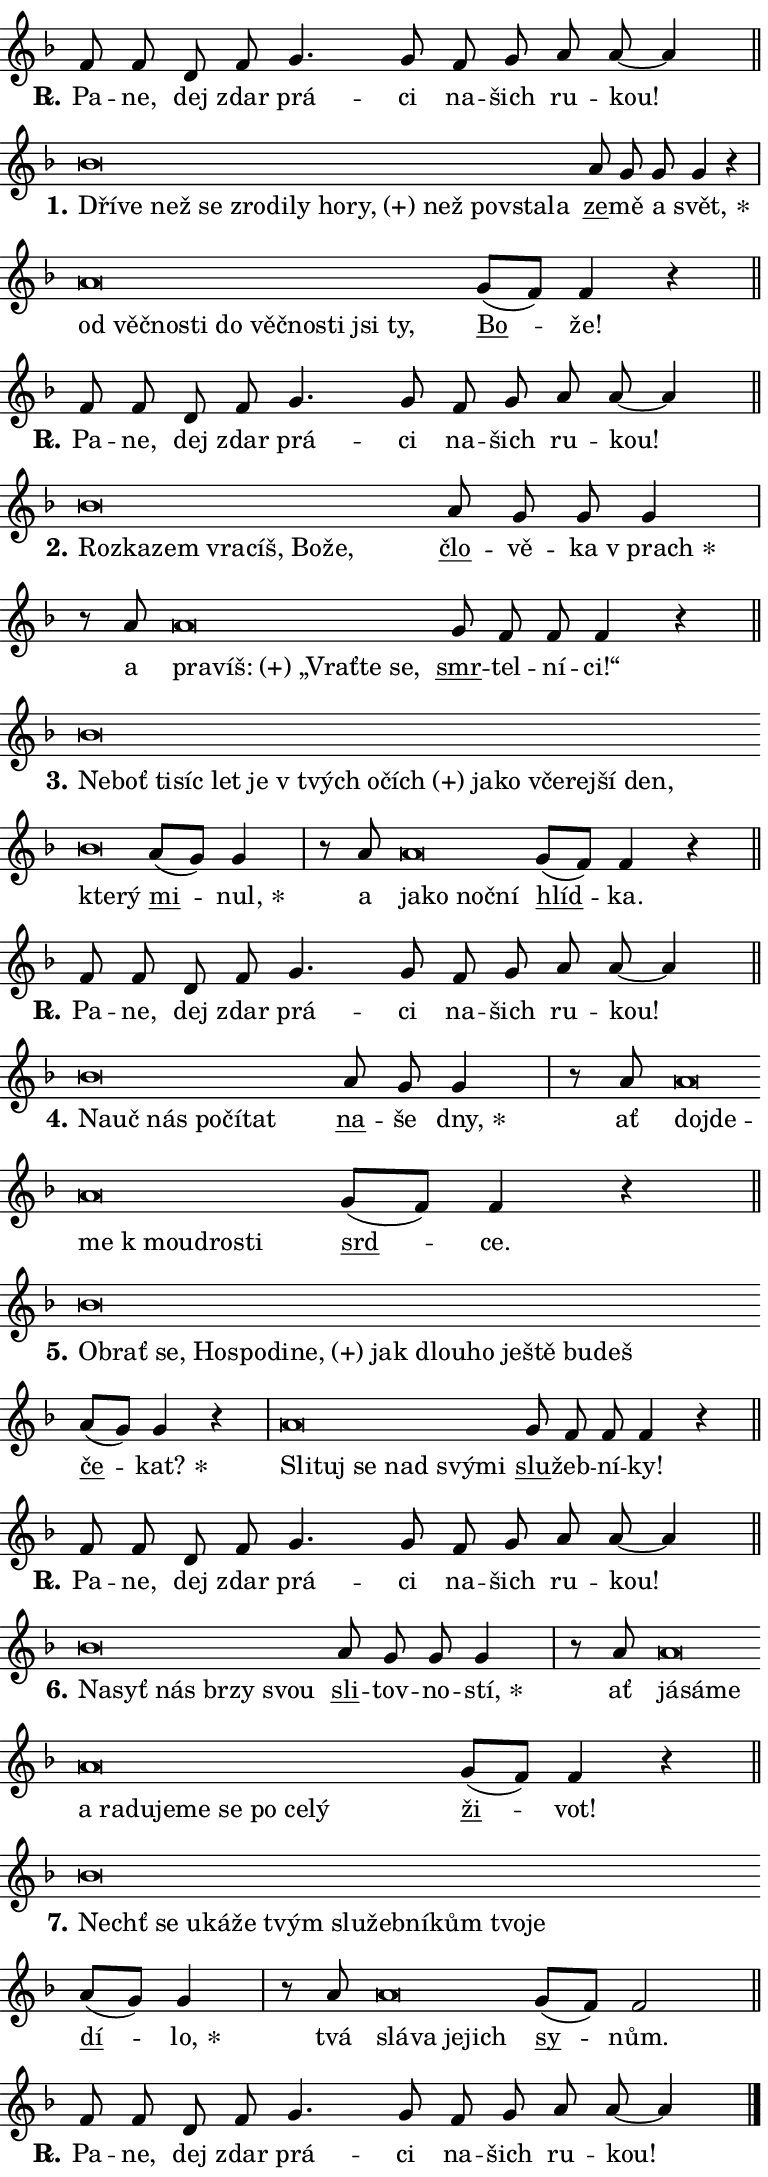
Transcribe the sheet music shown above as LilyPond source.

\version "2.24.0"
\header { tagline = "" }
\paper {
  indent = 0\cm
  top-margin = 0\cm
  right-margin = 0.13\cm % to fit lyric hyphens
  bottom-margin = 0\cm
  left-margin = 0\cm
  paper-width = 13\cm
  page-breaking = #ly:one-page-breaking
  system-system-spacing.basic-distance = #11
  score-system-spacing.basic-distance = #11
  ragged-last = ##f
}


%% Author: Thomas Morley
%% https://lists.gnu.org/archive/html/lilypond-user/2020-05/msg00002.html
#(define (line-position grob)
"Returns position of @var[grob} in current system:
   @code{'start}, if at first time-step
   @code{'end}, if at last time-step
   @code{'middle} otherwise
"
  (let* ((col (ly:item-get-column grob))
         (ln (ly:grob-object col 'left-neighbor))
         (rn (ly:grob-object col 'right-neighbor))
         (col-to-check-left (if (ly:grob? ln) ln col))
         (col-to-check-right (if (ly:grob? rn) rn col))
         (break-dir-left
           (and
             (ly:grob-property col-to-check-left 'non-musical #f)
             (ly:item-break-dir col-to-check-left)))
         (break-dir-right
           (and
             (ly:grob-property col-to-check-right 'non-musical #f)
             (ly:item-break-dir col-to-check-right))))
        (cond ((eqv? 1 break-dir-left) 'start)
              ((eqv? -1 break-dir-right) 'end)
              (else 'middle))))

#(define (tranparent-at-line-position vctor)
  (lambda (grob)
  "Relying on @code{line-position} select the relevant enry from @var{vctor}.
Used to determine transparency,"
    (case (line-position grob)
      ((end) (not (vector-ref vctor 0)))
      ((middle) (not (vector-ref vctor 1)))
      ((start) (not (vector-ref vctor 2))))))

noteHeadBreakVisibility =
#(define-music-function (break-visibility)(vector?)
"Makes @code{NoteHead}s transparent relying on @var{break-visibility}"
#{
  \override NoteHead.transparent =
    #(tranparent-at-line-position break-visibility)
#})

#(define delete-ledgers-for-transparent-note-heads
  (lambda (grob)
    "Reads whether a @code{NoteHead} is transparent.
If so this @code{NoteHead} is removed from @code{'note-heads} from
@var{grob}, which is supposed to be @code{LedgerLineSpanner}.
As a result ledgers are not printed for this @code{NoteHead}"
    (let* ((nhds-array (ly:grob-object grob 'note-heads))
           (nhds-list
             (if (ly:grob-array? nhds-array)
                 (ly:grob-array->list nhds-array)
                 '()))
           ;; Relies on the transparent-property being done before
           ;; Staff.LedgerLineSpanner.after-line-breaking is executed.
           ;; This is fragile ...
           (to-keep
             (remove
               (lambda (nhd)
                 (ly:grob-property nhd 'transparent #f))
               nhds-list)))
      ;; TODO find a better method to iterate over grob-arrays, similiar
      ;; to filter/remove etc for lists
      ;; For now rebuilt from scratch
      (set! (ly:grob-object grob 'note-heads)  '())
      (for-each
        (lambda (nhd)
          (ly:pointer-group-interface::add-grob grob 'note-heads nhd))
        to-keep))))

squashNotes = {
  \override NoteHead.X-extent = #'(-0.2 . 0.2)
  \override NoteHead.Y-extent = #'(-0.75 . 0)
  \override NoteHead.stencil =
    #(lambda (grob)
       (let ((pos (ly:grob-property grob 'staff-position)))
         (begin
           (if (< pos -7) (display "ERROR: Lower brevis then expected\n") (display ""))
           (if (<= pos -6) ly:text-interface::print ly:note-head::print))))
}
unSquashNotes = {
  \revert NoteHead.X-extent
  \revert NoteHead.Y-extent
  \revert NoteHead.stencil
}

hideNotes = \noteHeadBreakVisibility #begin-of-line-visible
unHideNotes = \noteHeadBreakVisibility #all-visible

% work-around for resetting accidentals
% https://lilypond.org/doc/v2.23/Documentation/notation/displaying-rhythms#unmetered-music
cadenzaMeasure = {
  \cadenzaOff
  \partial 1024 s1024
  \cadenzaOn
}

#(define-markup-command (accent layout props text) (markup?)
  "Underline accented syllable"
  (interpret-markup layout props
    #{\markup \override #'(offset . 4.3) \underline { #text }#}))

responsum = \markup \concat {
  "R" \hspace #-1.05 \path #0.1 #'((moveto 0 0.07) (lineto 0.9 0.8)) \hspace #0.05 "."
}

spaceSize = #0.6828661417322834 % exact space size for TeX Gyre Schola

\layout {
  \context {
    \Staff
    \remove "Time_signature_engraver"
    \override LedgerLineSpanner.after-line-breaking = #delete-ledgers-for-transparent-note-heads
  }
  \context {
    \Lyrics {
      \override LyricSpace.minimum-distance = \spaceSize
      \override LyricText.font-name = #"TeX Gyre Schola"
      \override LyricText.font-size = 1
      \override StanzaNumber.font-name = #"TeX Gyre Schola Bold"
      \override StanzaNumber.font-size = 1
    }
  }
  \context {
    \Score 
    \override NoteHead.text =
      #(lambda (grob) 
        (let ((pos (ly:grob-property grob 'staff-position)))
          #{\markup {
            \combine
              \halign #-0.55 \raise #(if (= pos -6) 0 0.5) \override #'(thickness . 2) \draw-line #'(3.2 . 0)
              \musicglyph "noteheads.sM1"
          }#}))
  }
}

% magnetic-lyrics.ily
%
%   written by
%     Jean Abou Samra <jean@abou-samra.fr>
%     Werner Lemberg <wl@gnu.org>
%
%   adapted by
%     Jiri Hon <jiri.hon@gmail.com>
%
% Version 2022-Apr-15

% https://www.mail-archive.com/lilypond-user@gnu.org/msg149350.html

#(define (Left_hyphen_pointer_engraver context)
   "Collect syllable-hyphen-syllable occurrences in lyrics and store
them in properties.  This engraver only looks to the left.  For
example, if the lyrics input is @code{foo -- bar}, it does the
following.

@itemize @bullet
@item
Set the @code{text} property of the @code{LyricHyphen} grob between
@q{foo} and @q{bar} to @code{foo}.

@item
Set the @code{left-hyphen} property of the @code{LyricText} grob with
text @q{foo} to the @code{LyricHyphen} grob between @q{foo} and
@q{bar}.
@end itemize

Use this auxiliary engraver in combination with the
@code{lyric-@/text::@/apply-@/magnetic-@/offset!} hook."
   (let ((hyphen #f)
         (text #f))
     (make-engraver
      (acknowledgers
       ((lyric-syllable-interface engraver grob source-engraver)
        (set! text grob)))
      (end-acknowledgers
       ((lyric-hyphen-interface engraver grob source-engraver)
        ;(when (not (grob::has-interface grob 'lyric-space-interface))
          (set! hyphen grob)));)
      ((stop-translation-timestep engraver)
       (when (and text hyphen)
         (ly:grob-set-object! text 'left-hyphen hyphen))
       (set! text #f)
       (set! hyphen #f)))))

#(define (lyric-text::apply-magnetic-offset! grob)
   "If the space between two syllables is less than the value in
property @code{LyricText@/.details@/.squash-threshold}, move the right
syllable to the left so that it gets concatenated with the left
syllable.

Use this function as a hook for
@code{LyricText@/.after-@/line-@/breaking} if the
@code{Left_@/hyphen_@/pointer_@/engraver} is active."
   (let ((hyphen (ly:grob-object grob 'left-hyphen #f)))
     (when hyphen
       (let ((left-text (ly:spanner-bound hyphen LEFT)))
         (when (grob::has-interface left-text 'lyric-syllable-interface)
           (let* ((common (ly:grob-common-refpoint grob left-text X))
                  (this-x-ext (ly:grob-extent grob common X))
                  (left-x-ext
                   (begin
                     ;; Trigger magnetism for left-text.
                     (ly:grob-property left-text 'after-line-breaking)
                     (ly:grob-extent left-text common X)))
                  ;; `delta` is the gap width between two syllables.
                  (delta (- (interval-start this-x-ext)
                            (interval-end left-x-ext)))
                  (details (ly:grob-property grob 'details))
                  (threshold (assoc-get 'squash-threshold details 0.2)))
             (when (< delta threshold)
               (let* (;; We have to manipulate the input text so that
                      ;; ligatures crossing syllable boundaries are not
                      ;; disabled.  For languages based on the Latin
                      ;; script this is essentially a beautification.
                      ;; However, for non-Western scripts it can be a
                      ;; necessity.
                      (lt (ly:grob-property left-text 'text))
                      (rt (ly:grob-property grob 'text))
                      (is-space (grob::has-interface hyphen 'lyric-space-interface))
                      (space (if is-space " " ""))
                      (extra-delta (if is-space spaceSize 0))
                      ;; Append new syllable.
                      (ltrt-space (if (and (string? lt) (string? rt))
                                (string-append lt space rt)
                                (make-concat-markup (list lt space rt))))
                      ;; Right-align `ltrt` to the right side.
                      (ltrt-space-markup (grob-interpret-markup
                               grob
                               (make-translate-markup
                                (cons (interval-length this-x-ext) 0)
                                (make-right-align-markup ltrt-space)))))
                 (begin
                   ;; Don't print `left-text`.
                   (ly:grob-set-property! left-text 'stencil #f)
                   ;; Set text and stencil (which holds all collected
                   ;; syllables so far) and shift it to the left.
                   (ly:grob-set-property! grob 'text ltrt-space)
                   (ly:grob-set-property! grob 'stencil ltrt-space-markup)
                   (ly:grob-translate-axis! grob (- (- delta extra-delta)) X))))))))))


#(define (lyric-hyphen::displace-bounds-first grob)
   ;; Make very sure this callback isn't triggered too early.
   (let ((left (ly:spanner-bound grob LEFT))
         (right (ly:spanner-bound grob RIGHT)))
     (ly:grob-property left 'after-line-breaking)
     (ly:grob-property right 'after-line-breaking)
     (ly:lyric-hyphen::print grob)))

squashThreshold = #0.4

\layout {
  \context {
    \Lyrics
    \consists #Left_hyphen_pointer_engraver
    \override LyricText.after-line-breaking =
      #lyric-text::apply-magnetic-offset!
    \override LyricHyphen.stencil = #lyric-hyphen::displace-bounds-first
    \override LyricText.details.squash-threshold = \squashThreshold
    \override LyricHyphen.minimum-distance = 0
    \override LyricHyphen.minimum-length = \squashThreshold
  }
}

squashText = \override LyricText.details.squash-threshold = 9999
unSquashText = \override LyricText.details.squash-threshold = \squashThreshold

leftText = \override LyricText.self-alignment-X = #LEFT
unLeftText = \revert LyricText.self-alignment-X

starOffset = #(lambda (grob) 
                (let ((x_offset (ly:self-alignment-interface::aligned-on-x-parent grob)))
                  (if (= x_offset 0) 0 (+ x_offset 1.2))))

star = #(define-music-function (syllable)(string?)
"Append star separator at the end of a syllable"
#{
  \once \override LyricText.X-offset = #starOffset
  \lyricmode { \markup {
    #syllable
    \override #'((font-name . "TeX Gyre Schola Bold")) \hspace #0.2 \lower #0.65 \larger "*"
  } }
#})

starAccent = #(define-music-function (syllable)(string?)
"Append star separator at the end of a syllable and make accent"
#{
  \once \override LyricText.X-offset = #starOffset
  \lyricmode { \markup {
    \accent #syllable
    \override #'((font-name . "TeX Gyre Schola Bold")) \hspace #0.2 \lower #0.65 \larger "*"
  } }
#})

breath = #(define-music-function (syllable)(string?)
"Append breathing indicator at the end of a syllable"
#{
  \lyricmode { \markup { #syllable "+" } }
#})

optionalBreath = #(define-music-function (syllable)(string?)
"Append optional breathing indicator at the end of a syllable"
#{
  \lyricmode { \markup { #syllable "(+)" } }
#})


\score {
    <<
        \new Voice = "melody" { \cadenzaOn \key f \major \relative { f'8 f d f g4. g8 \bar "" f8 g a a~ a4 \cadenzaMeasure \bar "||" \break } }
        \new Lyrics \lyricsto "melody" { \lyricmode { \set stanza = \responsum
Pa -- ne, dej zdar prá -- ci na -- šich ru -- kou! } }
    >>
    \layout {}
}

\score {
    <<
        \new Voice = "melody" { \cadenzaOn \key f \major \relative { \squashNotes bes'\breve*1/16 \hideNotes \breve*1/16 \bar "" \breve*1/16 \bar "" \breve*1/16 \bar "" \breve*1/16 \bar "" \breve*1/16 \bar "" \breve*1/16 \bar "" \breve*1/16 \bar "" \breve*1/16 \bar "" \breve*1/16 \bar "" \breve*1/16 \bar "" \breve*1/16 \breve*1/16 \bar "" \unHideNotes \unSquashNotes \bar "" a8 g g g4 r \cadenzaMeasure \bar "|" \squashNotes a\breve*1/16 \hideNotes \breve*1/16 \bar "" \breve*1/16 \bar "" \breve*1/16 \bar "" \breve*1/16 \bar "" \breve*1/16 \bar "" \breve*1/16 \bar "" \breve*1/16 \bar "" \breve*1/16 \breve*1/16 \bar "" \unHideNotes \unSquashNotes \bar "" g8[( f)] f4 r \cadenzaMeasure \bar "||" \break } }
        \new Lyrics \lyricsto "melody" { \lyricmode { \set stanza = "1."
\leftText Dří -- \squashText ve než se zro -- di -- ly ho -- \optionalBreath ry, než po -- vsta -- la \unLeftText \unSquashText \markup \accent ze -- mě a \star svět, \leftText od \squashText věč -- no -- sti do věč -- no -- sti jsi ty, \unLeftText \unSquashText \markup \accent Bo -- že! } }
    >>
    \layout {}
}

\score {
    <<
        \new Voice = "melody" { \cadenzaOn \key f \major \relative { f'8 f d f g4. g8 \bar "" f8 g a a~ a4 \cadenzaMeasure \bar "||" \break } }
        \new Lyrics \lyricsto "melody" { \lyricmode { \set stanza = \responsum
Pa -- ne, dej zdar prá -- ci na -- šich ru -- kou! } }
    >>
    \layout {}
}

\score {
    <<
        \new Voice = "melody" { \cadenzaOn \key f \major \relative { \squashNotes bes'\breve*1/16 \hideNotes \breve*1/16 \bar "" \breve*1/16 \bar "" \breve*1/16 \bar "" \breve*1/16 \bar "" \breve*1/16 \breve*1/16 \bar "" \unHideNotes \unSquashNotes \bar "" a8 g g g4 \cadenzaMeasure \bar "|" r8 a8 \squashNotes a\breve*1/16 \hideNotes \breve*1/16 \bar "" \breve*1/16 \bar "" \breve*1/16 \breve*1/16 \bar "" \unHideNotes \unSquashNotes \bar "" g8 f f f4 r \cadenzaMeasure \bar "||" \break } }
        \new Lyrics \lyricsto "melody" { \lyricmode { \set stanza = "2."
\leftText Roz -- \squashText ka -- zem vra -- cíš, Bo -- že, \unLeftText \unSquashText \markup \accent člo -- vě -- ka \star "v prach" a \leftText pra -- \squashText \optionalBreath víš: „Vrať -- te se, \unLeftText \unSquashText \markup \accent smr -- tel -- ní -- ci!“ } }
    >>
    \layout {}
}

\score {
    <<
        \new Voice = "melody" { \cadenzaOn \key f \major \relative { \squashNotes bes'\breve*1/16 \hideNotes \breve*1/16 \bar "" \breve*1/16 \bar "" \breve*1/16 \bar "" \breve*1/16 \bar "" \breve*1/16 \bar "" \breve*1/16 \bar "" \breve*1/16 \bar "" \breve*1/16 \bar "" \breve*1/16 \bar "" \breve*1/16 \bar "" \breve*1/16 \bar "" \breve*1/16 \bar "" \breve*1/16 \bar "" \breve*1/16 \bar "" \breve*1/16 \breve*1/16 \bar "" \unHideNotes \unSquashNotes \bar "" a8[( g)] g4 \cadenzaMeasure \bar "|" r8 a8 \squashNotes a\breve*1/16 \hideNotes \breve*1/16 \bar "" \breve*1/16 \breve*1/16 \bar "" \unHideNotes \unSquashNotes \bar "" g8[( f)] f4 r \cadenzaMeasure \bar "||" \break } }
        \new Lyrics \lyricsto "melody" { \lyricmode { \set stanza = "3."
\leftText Ne -- \squashText boť ti -- síc let je "v tvých" o -- \optionalBreath čích ja -- ko vče -- rej -- ší den, kte -- rý \unLeftText \unSquashText \markup \accent mi -- \star nul, a \leftText ja -- \squashText ko noč -- ní \unLeftText \unSquashText \markup \accent hlíd -- ka. } }
    >>
    \layout {}
}

\score {
    <<
        \new Voice = "melody" { \cadenzaOn \key f \major \relative { f'8 f d f g4. g8 \bar "" f8 g a a~ a4 \cadenzaMeasure \bar "||" \break } }
        \new Lyrics \lyricsto "melody" { \lyricmode { \set stanza = \responsum
Pa -- ne, dej zdar prá -- ci na -- šich ru -- kou! } }
    >>
    \layout {}
}

\score {
    <<
        \new Voice = "melody" { \cadenzaOn \key f \major \relative { \squashNotes bes'\breve*1/16 \hideNotes \breve*1/16 \bar "" \breve*1/16 \bar "" \breve*1/16 \bar "" \breve*1/16 \breve*1/16 \bar "" \unHideNotes \unSquashNotes \bar "" a8 g g4 \cadenzaMeasure \bar "|" r8 a8 \squashNotes a\breve*1/16 \hideNotes \breve*1/16 \bar "" \breve*1/16 \bar "" \breve*1/16 \bar "" \breve*1/16 \breve*1/16 \bar "" \unHideNotes \unSquashNotes \bar "" g8[( f)] f4 r \cadenzaMeasure \bar "||" \break } }
        \new Lyrics \lyricsto "melody" { \lyricmode { \set stanza = "4."
\leftText Na -- \squashText uč nás po -- čí -- tat \unLeftText \unSquashText \markup \accent na -- še \star dny, ať \leftText do -- \squashText jde -- me "k mou" -- dro -- sti \unLeftText \unSquashText \markup \accent srd -- ce. } }
    >>
    \layout {}
}

\score {
    <<
        \new Voice = "melody" { \cadenzaOn \key f \major \relative { \squashNotes bes'\breve*1/16 \hideNotes \breve*1/16 \bar "" \breve*1/16 \bar "" \breve*1/16 \bar "" \breve*1/16 \bar "" \breve*1/16 \bar "" \breve*1/16 \bar "" \breve*1/16 \bar "" \breve*1/16 \bar "" \breve*1/16 \bar "" \breve*1/16 \bar "" \breve*1/16 \bar "" \breve*1/16 \breve*1/16 \bar "" \unHideNotes \unSquashNotes \bar "" a8[( g)] g4 r \cadenzaMeasure \bar "|" \squashNotes a\breve*1/16 \hideNotes \breve*1/16 \bar "" \breve*1/16 \bar "" \breve*1/16 \bar "" \breve*1/16 \breve*1/16 \bar "" \unHideNotes \unSquashNotes \bar "" g8 f f f4 r \cadenzaMeasure \bar "||" \break } }
        \new Lyrics \lyricsto "melody" { \lyricmode { \set stanza = "5."
\leftText Ob -- \squashText rať se, Ho -- spo -- di -- \optionalBreath ne, jak dlou -- ho je -- ště bu -- deš \unLeftText \unSquashText \markup \accent če -- \star kat? \leftText Sli -- \squashText tuj se nad svý -- mi \unLeftText \unSquashText \markup \accent slu -- žeb -- ní -- ky! } }
    >>
    \layout {}
}

\score {
    <<
        \new Voice = "melody" { \cadenzaOn \key f \major \relative { f'8 f d f g4. g8 \bar "" f8 g a a~ a4 \cadenzaMeasure \bar "||" \break } }
        \new Lyrics \lyricsto "melody" { \lyricmode { \set stanza = \responsum
Pa -- ne, dej zdar prá -- ci na -- šich ru -- kou! } }
    >>
    \layout {}
}

\score {
    <<
        \new Voice = "melody" { \cadenzaOn \key f \major \relative { \squashNotes bes'\breve*1/16 \hideNotes \breve*1/16 \bar "" \breve*1/16 \bar "" \breve*1/16 \bar "" \breve*1/16 \breve*1/16 \bar "" \unHideNotes \unSquashNotes \bar "" a8 g g g4 \cadenzaMeasure \bar "|" r8 a8 \squashNotes a\breve*1/16 \hideNotes \breve*1/16 \bar "" \breve*1/16 \bar "" \breve*1/16 \bar "" \breve*1/16 \bar "" \breve*1/16 \bar "" \breve*1/16 \bar "" \breve*1/16 \bar "" \breve*1/16 \bar "" \breve*1/16 \bar "" \breve*1/16 \breve*1/16 \bar "" \unHideNotes \unSquashNotes \bar "" g8[( f)] f4 r \cadenzaMeasure \bar "||" \break } }
        \new Lyrics \lyricsto "melody" { \lyricmode { \set stanza = "6."
\leftText Na -- \squashText syť nás br -- zy svou \unLeftText \unSquashText \markup \accent sli -- tov -- no -- \star stí, ať \leftText já -- \squashText sá -- me a ra -- du -- je -- me se po ce -- lý \unLeftText \unSquashText \markup \accent ži -- vot! } }
    >>
    \layout {}
}

\score {
    <<
        \new Voice = "melody" { \cadenzaOn \key f \major \relative { \squashNotes bes'\breve*1/16 \hideNotes \breve*1/16 \bar "" \breve*1/16 \bar "" \breve*1/16 \bar "" \breve*1/16 \bar "" \breve*1/16 \bar "" \breve*1/16 \bar "" \breve*1/16 \bar "" \breve*1/16 \bar "" \breve*1/16 \bar "" \breve*1/16 \breve*1/16 \bar "" \unHideNotes \unSquashNotes \bar "" a8[( g)] g4 \cadenzaMeasure \bar "|" r8 a8 \squashNotes a\breve*1/16 \hideNotes \breve*1/16 \bar "" \breve*1/16 \breve*1/16 \bar "" \unHideNotes \unSquashNotes \bar "" g8[( f)] f2 \cadenzaMeasure \bar "||" \break } }
        \new Lyrics \lyricsto "melody" { \lyricmode { \set stanza = "7."
\leftText Nechť \squashText se u -- ká -- že tvým slu -- žeb -- ní -- kům tvo -- je \unLeftText \unSquashText \markup \accent dí -- \star lo, tvá \leftText slá -- \squashText va je -- jich \unLeftText \unSquashText \markup \accent sy -- nům. } }
    >>
    \layout {}
}

\score {
    <<
        \new Voice = "melody" { \cadenzaOn \key f \major \relative { f'8 f d f g4. g8 \bar "" f8 g a a~ a4 \cadenzaMeasure \bar "||" \break } \bar "|." }
        \new Lyrics \lyricsto "melody" { \lyricmode { \set stanza = \responsum
Pa -- ne, dej zdar prá -- ci na -- šich ru -- kou! } }
    >>
    \layout {}
}
